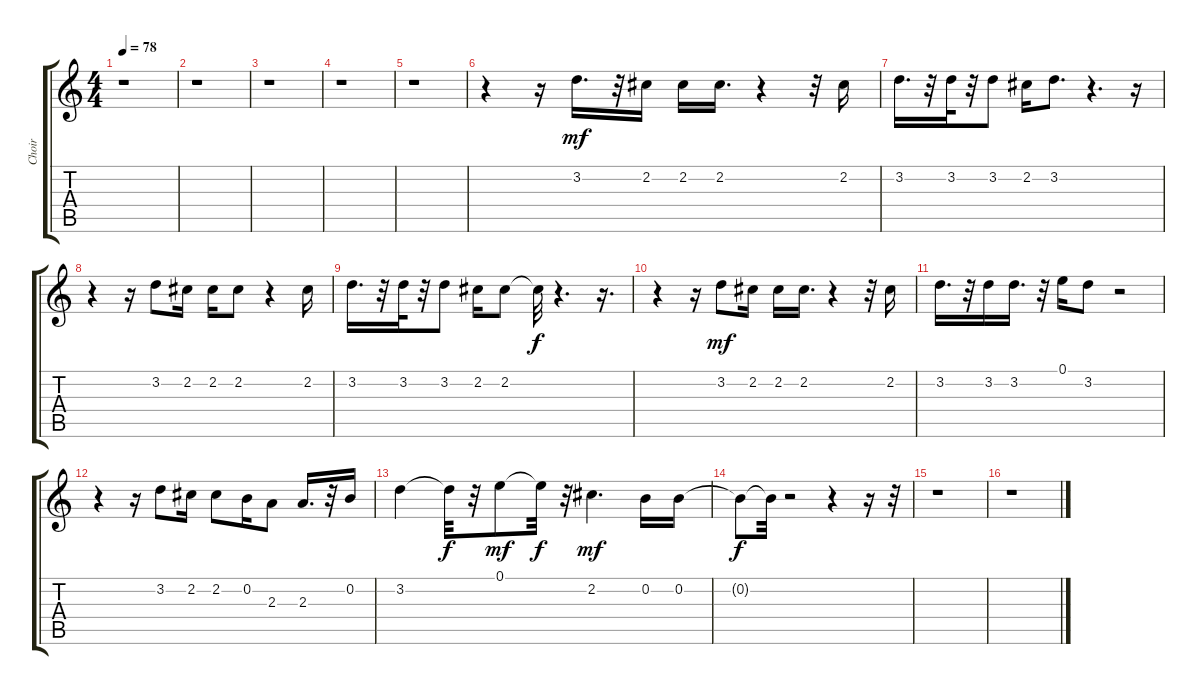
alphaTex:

\track ("Choir   " "Choir   ") {instrument acousticguitarnylon}
\staff {score tabs}
\tuning (E4 B3 G3 D3 A2 E2) {hide}
\ts (4 4)
\tempo 78
\clef g2
\ks c
r.1{dy f} |
r.1 |
r.1 |
r.1 |
r.1 |
r.4 r.16 3.2.16{d dy mf} r.32 2.2.16 2.2.16 2.2.16{d} r.4 r.32 2.2.16 |
3.2.16{d} r.32 3.2.32 r.32 3.2.8 2.2.16 3.2.8{d} r.4{d} r.16 |
r.4 r.16 3.2.8 2.2.16 2.2.16 2.2.8 r.4 2.2.16 |
3.2.16{d} r.32 3.2.32 r.32 3.2.8 2.2.16 2.2.8 2.2{t}.32{dy f} r.4{d} r.16{d} |
r.4 r.16 3.2.8{dy mf} 2.2.16 2.2.16 2.2.16{d} r.4 r.32 2.2.16 |
3.2.16{d} r.32 3.2.16 3.2.16{d} r.32 0.1.16 3.2.8 r.2 |
r.4 r.16 3.2.8 2.2.16 2.2.8 0.2.16 2.3.8 2.3.16{d} r.32 0.2.16 |
3.2.4 3.2{t}.32{dy f} r.32 0.1.8{dy mf} 0.1{t}.32{dy f} r.32 2.2.4{d dy mf} 0.2.16 0.2.16 |
0.2{t}.8{dy f} 0.2{t}.32 r.2 r.4 r.16 r.32 |
r.1 |
r.1
